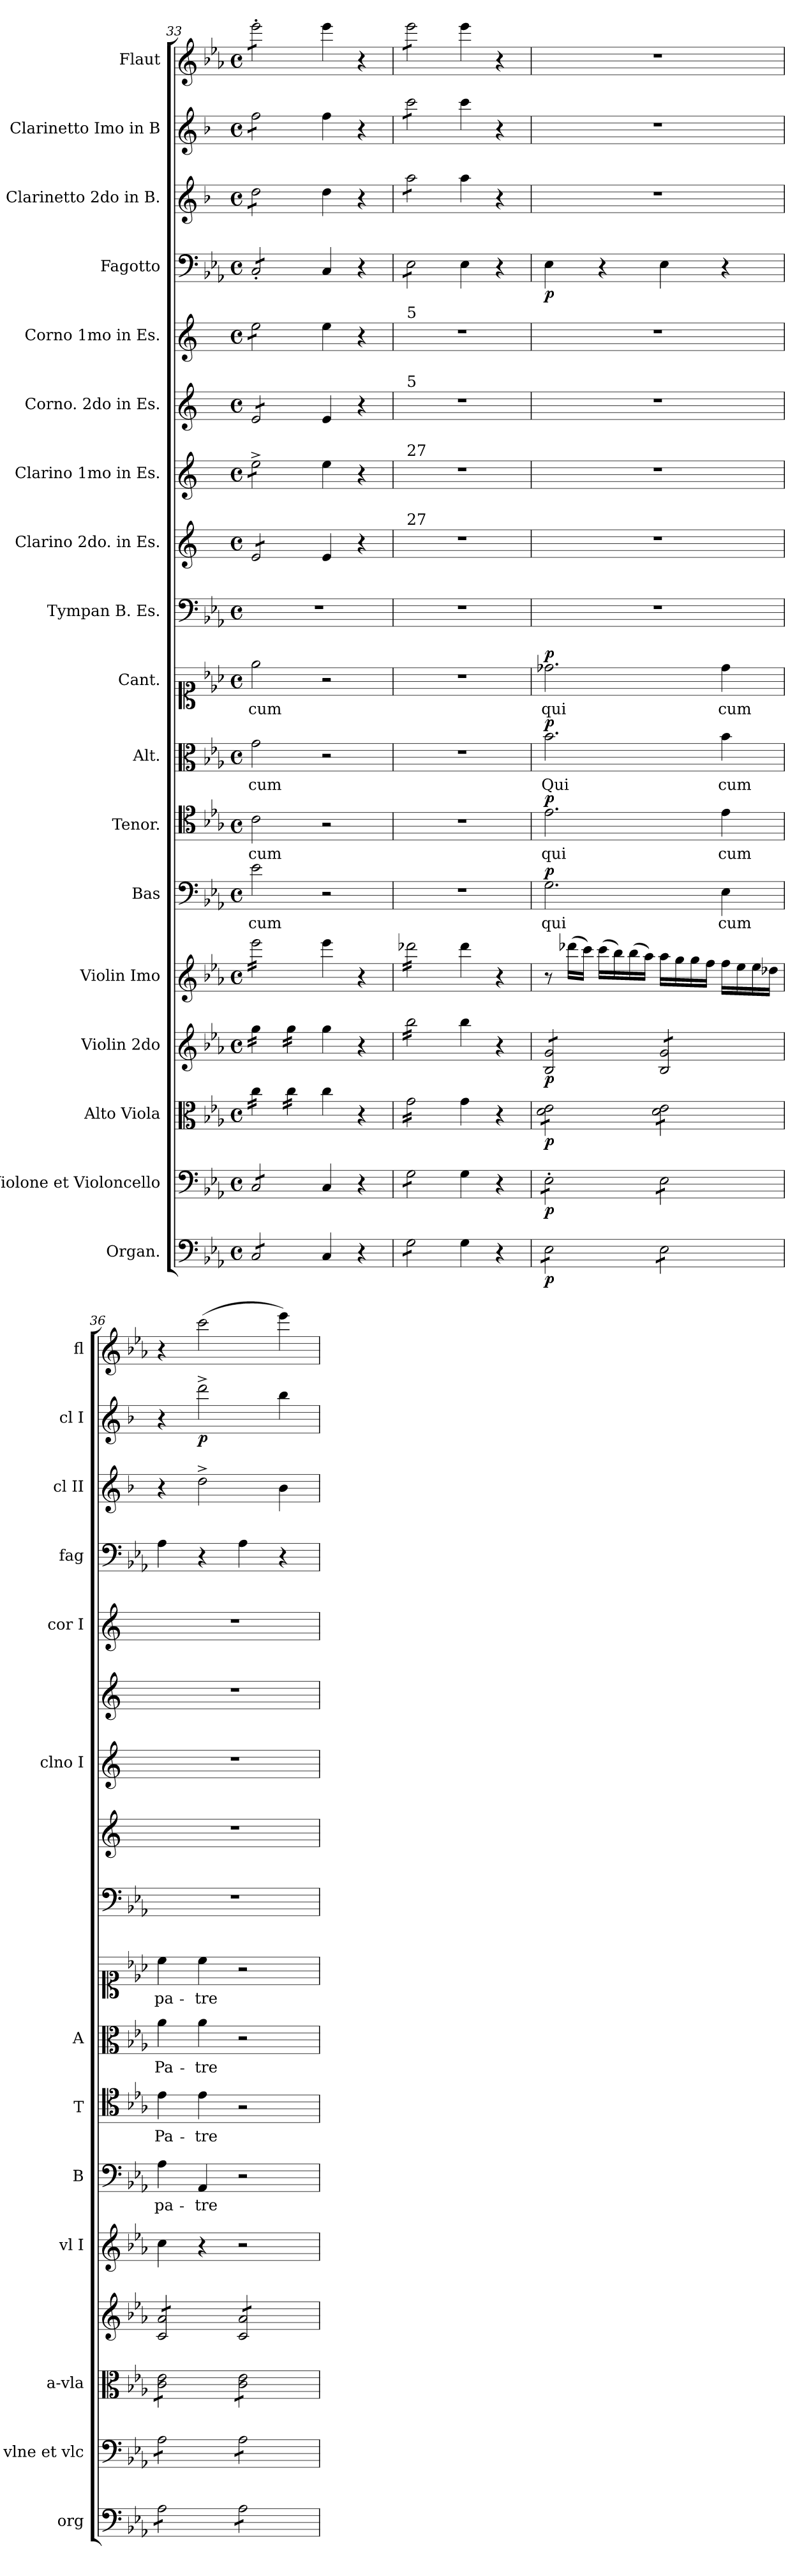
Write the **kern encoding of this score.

**kern	**dynam	**kern	**dynam	**kern	**dynam	**kern	**dynam	**kern	**kern	**text	**dynam	**kern	**text	**dynam	**kern	**text	**dynam	**kern	**text	**dynam	**kern	**kern	**kern	**kern	**kern	**kern	**dynam	**kern	**kern	**dynam	**kern
*part18	*part18	*part17	*part17	*part16	*part16	*part15	*part15	*part14	*part13	*part13	*part13	*part12	*part12	*part12	*part11	*part11	*part11	*part10	*part10	*part10	*part9	*part8	*part7	*part6	*part5	*part4	*part4	*part3	*part2	*part2	*part1
*staff18	*staff18	*staff17	*staff17	*staff16	*staff16	*staff15	*staff15	*staff14	*staff13	*staff13	*staff13	*staff12	*staff12	*staff12	*staff11	*staff11	*staff11	*staff10	*staff10	*staff10	*staff9	*staff8	*staff7	*staff6	*staff5	*staff4	*staff4	*staff3	*staff2	*staff2	*staff1
*I"Organ.	*	*I"Violone et Violoncello	*	*I"Alto Viola	*	*I"Violin 2do	*	*I"Violin Imo	*I"Bas	*	*	*I"Tenor.	*	*	*I"Alt.	*	*	*I"Cant.	*	*	*I"Tympan B. Es.	*I"Clarino 2do. in Es.	*I"Clarino 1mo in Es.	*I"Corno. 2do in Es.	*I"Corno 1mo in Es.	*I"Fagotto	*	*I"Clarinetto 2do in B.	*I"Clarinetto Imo in B	*	*I"Flaut
*I'org	*	*I'vlne et vlc	*	*I'a-vla	*	*	*	*I'vl I	*I'B	*	*	*I'T	*	*	*I'A	*	*	*	*	*	*	*	*I'clno I	*	*I'cor I	*I'fag	*	*I'cl II	*I'cl I	*	*I'fl
*clefF4	*	*clefF4	*	*clefC3	*	*clefG2	*	*clefG2	*clefF4	*	*	*clefC4	*	*	*clefC3	*	*	*clefC1	*	*	*clefF4	*clefG2	*clefG2	*clefG2	*clefG2	*clefF4	*	*clefG2	*clefG2	*	*clefG2
*	*	*	*	*	*	*	*	*	*	*	*	*	*	*	*	*	*	*	*	*	*	*ITrd-2c-3	*ITrd-2c-3	*ITrd5c9	*ITrd5c9	*	*	*ITrd1c2	*ITrd1c2	*	*
*k[b-e-a-]	*	*k[b-e-a-]	*	*k[b-e-a-]	*	*k[b-e-a-]	*	*k[b-e-a-]	*k[b-e-a-]	*	*	*k[b-e-a-]	*	*	*k[b-e-a-]	*	*	*k[b-e-a-]	*	*	*k[b-e-a-]	*k[b-e-a-]	*k[b-e-a-]	*k[b-e-a-]	*k[b-e-a-]	*k[b-e-a-]	*	*k[b-e-a-]	*k[b-e-a-]	*	*k[b-e-a-]
*E-:	*	*E-:	*	*E-:	*	*E-:	*	*E-:	*E-:	*	*	*E-:	*	*	*E-:	*	*	*E-:	*	*	*E-:	*E-:	*E-:	*E-:	*E-:	*E-:	*	*E-:	*E-:	*	*E-:
*M4/4	*	*M4/4	*	*M4/4	*	*M4/4	*	*M4/4	*M4/4	*	*	*M4/4	*	*	*M4/4	*	*	*M4/4	*	*	*M4/4	*M4/4	*M4/4	*M4/4	*M4/4	*M4/4	*	*M4/4	*M4/4	*	*M4/4
*met(c)	*	*met(c)	*	*met(c)	*	*met(c)	*	*met(c)	*met(c)	*	*	*met(c)	*	*	*met(c)	*	*	*met(c)	*	*	*met(c)	*met(c)	*met(c)	*met(c)	*met(c)	*met(c)	*	*met(c)	*met(c)	*	*met(c)
=33	=33	=33	=33	=33	=33	=33	=33	=33	=33	=33	=33	=33	=33	=33	=33	=33	=33	=33	=33	=33	=33	=33	=33	=33	=33	=33	=33	=33	=33	=33	=33
!	!	!	!	!	!	!	!	!	!	!	!	!	!	!	!	!	!	!	!	!	!	!	!	!	!	!LO:TX:a:color=crimson:t=⚠	!	!	!	!	!
!	!	!	!	!	!	!	!	!	!	!	!	!	!	!	!	!LO:LY:i	!	!	!	!	!	!	!	!	!	!	!	!	!	!	!
*tremolo	*	*	*	*	*	*	*	*	*	*	*	*	*	*	*	*	*	*	*	*	*	*	*	*	*	*	*	*	*	*	*
*	*	*tremolo	*	*	*	*	*	*	*	*	*	*	*	*	*	*	*	*	*	*	*	*	*	*	*	*	*	*	*	*	*
*	*	*	*	*tremolo	*	*	*	*	*	*	*	*	*	*	*	*	*	*	*	*	*	*	*	*	*	*	*	*	*	*	*
*	*	*	*	*	*	*tremolo	*	*	*	*	*	*	*	*	*	*	*	*	*	*	*	*	*	*	*	*	*	*	*	*	*
*	*	*	*	*	*	*	*	*tremolo	*	*	*	*	*	*	*	*	*	*	*	*	*	*	*	*	*	*	*	*	*	*	*
*	*	*	*	*	*	*	*	*	*	*	*	*	*	*	*	*	*	*	*	*	*	*tremolo	*	*	*	*	*	*	*	*	*
*	*	*	*	*	*	*	*	*	*	*	*	*	*	*	*	*	*	*	*	*	*	*	*tremolo	*	*	*	*	*	*	*	*
*	*	*	*	*	*	*	*	*	*	*	*	*	*	*	*	*	*	*	*	*	*	*	*	*tremolo	*	*	*	*	*	*	*
*	*	*	*	*	*	*	*	*	*	*	*	*	*	*	*	*	*	*	*	*	*	*	*	*	*tremolo	*	*	*	*	*	*
*	*	*	*	*	*	*	*	*	*	*	*	*	*	*	*	*	*	*	*	*	*	*	*	*	*	*tremolo	*	*	*	*	*
*	*	*	*	*	*	*	*	*	*	*	*	*	*	*	*	*	*	*	*	*	*	*	*	*	*	*	*	*tremolo	*	*	*
*	*	*	*	*	*	*	*	*	*	*	*	*	*	*	*	*	*	*	*	*	*	*	*	*	*	*	*	*	*tremolo	*	*
*	*	*	*	*	*	*	*	*	*	*	*	*	*	*	*	*	*	*	*	*	*	*	*	*	*	*	*	*	*	*	*tremolo
8C/L	.	8C/L	.	16cc\LL	.	16gg\LL	.	16eee-\LL	2e-\	cum	.	2c\	cum	.	2g\	cum	.	2ee-\	cum	.	1r	8g/L	8gg^\L	8G/L	8g\L	8C'/L	.	8cc\L	8ee-\L	.	8eee-'\L
.	.	.	.	16cc\	.	16gg\	.	16eee-\	.	.	.	.	.	.	.	.	.	.	.	.	.	.	.	.	.	.	.	.	.	.	.
8C/	.	8C/	.	16cc\	.	16gg\	.	16eee-\	.	.	.	.	.	.	.	.	.	.	.	.	.	8g/	8gg^\	8G/	8g\	8C'/	.	8cc\	8ee-\	.	8eee-'\
.	.	.	.	16cc\JJ	.	16gg\JJ	.	16eee-\	.	.	.	.	.	.	.	.	.	.	.	.	.	.	.	.	.	.	.	.	.	.	.
8C/	.	8C/	.	16cc\LL	.	16gg\LL	.	16eee-\	.	.	.	.	.	.	.	.	.	.	.	.	.	8g/	8gg^\	8G/	8g\	8C'/	.	8cc\	8ee-\	.	8eee-'\
.	.	.	.	16cc\	.	16gg\	.	16eee-\	.	.	.	.	.	.	.	.	.	.	.	.	.	.	.	.	.	.	.	.	.	.	.
8C/J	.	8C/J	.	16cc\	.	16gg\	.	16eee-\	.	.	.	.	.	.	.	.	.	.	.	.	.	8g/J	8gg^\J	8G/J	8g\J	8C'/J	.	8cc\J	8ee-\J	.	8eee-'\J
*	*	*	*	*	*	*	*	*	*	*	*	*	*	*	*	*	*	*	*	*	*	*	*	*	*	*	*	*	*	*	*Xtremolo
*	*	*	*	*	*	*	*	*	*	*	*	*	*	*	*	*	*	*	*	*	*	*	*	*	*	*	*	*	*Xtremolo	*	*
*	*	*	*	*	*	*	*	*	*	*	*	*	*	*	*	*	*	*	*	*	*	*	*	*	*	*	*	*Xtremolo	*	*	*
*	*	*	*	*	*	*	*	*	*	*	*	*	*	*	*	*	*	*	*	*	*	*	*	*	*	*Xtremolo	*	*	*	*	*
*	*	*	*	*	*	*	*	*	*	*	*	*	*	*	*	*	*	*	*	*	*	*	*	*	*Xtremolo	*	*	*	*	*	*
*	*	*	*	*	*	*	*	*	*	*	*	*	*	*	*	*	*	*	*	*	*	*	*	*Xtremolo	*	*	*	*	*	*	*
*	*	*	*	*	*	*	*	*	*	*	*	*	*	*	*	*	*	*	*	*	*	*	*Xtremolo	*	*	*	*	*	*	*	*
*	*	*	*	*	*	*	*	*	*	*	*	*	*	*	*	*	*	*	*	*	*	*Xtremolo	*	*	*	*	*	*	*	*	*
*	*	*Xtremolo	*	*	*	*	*	*	*	*	*	*	*	*	*	*	*	*	*	*	*	*	*	*	*	*	*	*	*	*	*
*Xtremolo	*	*	*	*	*	*	*	*	*	*	*	*	*	*	*	*	*	*	*	*	*	*	*	*	*	*	*	*	*	*	*
.	.	.	.	16cc\JJ	.	16gg\JJ	.	16eee-\JJ	.	.	.	.	.	.	.	.	.	.	.	.	.	.	.	.	.	.	.	.	.	.	.
*	*	*	*	*	*	*	*	*Xtremolo	*	*	*	*	*	*	*	*	*	*	*	*	*	*	*	*	*	*	*	*	*	*	*
*	*	*	*	*	*	*Xtremolo	*	*	*	*	*	*	*	*	*	*	*	*	*	*	*	*	*	*	*	*	*	*	*	*	*
*	*	*	*	*Xtremolo	*	*	*	*	*	*	*	*	*	*	*	*	*	*	*	*	*	*	*	*	*	*	*	*	*	*	*
4C/	.	4C/	.	4cc\	.	4gg\	.	4eee-\	2r	.	.	2r	.	.	2r	.	.	2r	.	.	.	4g/	4gg\	4G/	4g\	4C/	.	4cc\	4ee-\	.	4eee-\
4r	.	4r	.	4r	.	4r	.	4r	.	.	.	.	.	.	.	.	.	.	.	.	.	4r	4r	4r	4r	4r	.	4r	4r	.	4r
=34	=34	=34	=34	=34	=34	=34	=34	=34	=34	=34	=34	=34	=34	=34	=34	=34	=34	=34	=34	=34	=34	=34	=34	=34	=34	=34	=34	=34	=34	=34	=34
!	!	!	!	!	!	!	!	!	!	!	!	!	!	!	!	!	!	!	!	!	!	!	!	!	!LO:TX:a:t=5	!	!	!	!	!	!
!	!	!	!	!	!	!	!	!	!	!	!	!	!	!	!	!	!	!	!	!	!	!	!	!LO:TX:a:t=5	!	!	!	!	!	!	!
!	!	!	!	!	!	!	!	!	!	!	!	!	!	!	!	!	!	!	!	!	!	!	!LO:TX:a:t=27	!	!	!	!	!	!	!	!
!	!	!	!	!	!	!	!	!	!	!	!	!	!	!	!	!	!	!	!	!	!	!LO:TX:a:t=27	!	!	!	!	!	!	!	!	!
*tremolo	*	*	*	*	*	*	*	*	*	*	*	*	*	*	*	*	*	*	*	*	*	*	*	*	*	*	*	*	*	*	*
*	*	*tremolo	*	*	*	*	*	*	*	*	*	*	*	*	*	*	*	*	*	*	*	*	*	*	*	*	*	*	*	*	*
*	*	*	*	*tremolo	*	*	*	*	*	*	*	*	*	*	*	*	*	*	*	*	*	*	*	*	*	*	*	*	*	*	*
*	*	*	*	*	*	*tremolo	*	*	*	*	*	*	*	*	*	*	*	*	*	*	*	*	*	*	*	*	*	*	*	*	*
*	*	*	*	*	*	*	*	*tremolo	*	*	*	*	*	*	*	*	*	*	*	*	*	*	*	*	*	*	*	*	*	*	*
*	*	*	*	*	*	*	*	*	*	*	*	*	*	*	*	*	*	*	*	*	*	*	*	*	*	*tremolo	*	*	*	*	*
*	*	*	*	*	*	*	*	*	*	*	*	*	*	*	*	*	*	*	*	*	*	*	*	*	*	*	*	*tremolo	*	*	*
*	*	*	*	*	*	*	*	*	*	*	*	*	*	*	*	*	*	*	*	*	*	*	*	*	*	*	*	*	*tremolo	*	*
*	*	*	*	*	*	*	*	*	*	*	*	*	*	*	*	*	*	*	*	*	*	*	*	*	*	*	*	*	*	*	*tremolo
8G\L	.	8G\L	.	16g\LL	.	16bb-\LL	.	16ddd-X\LL	1r	.	.	1r	.	.	1r	.	.	1r	.	.	1r	1r	1r	1r	1r	8E-\L	.	8gg\L	8bb-\L	.	8eee-\L
.	.	.	.	16g\	.	16bb-\	.	16ddd-X\	.	.	.	.	.	.	.	.	.	.	.	.	.	.	.	.	.	.	.	.	.	.	.
8G\	.	8G\	.	16g\	.	16bb-\	.	16ddd-X\	.	.	.	.	.	.	.	.	.	.	.	.	.	.	.	.	.	8E-\	.	8gg\	8bb-\	.	8eee-\
.	.	.	.	16g\	.	16bb-\	.	16ddd-X\	.	.	.	.	.	.	.	.	.	.	.	.	.	.	.	.	.	.	.	.	.	.	.
8G\	.	8G\	.	16g\	.	16bb-\	.	16ddd-X\	.	.	.	.	.	.	.	.	.	.	.	.	.	.	.	.	.	8E-\	.	8gg\	8bb-\	.	8eee-\
.	.	.	.	16g\	.	16bb-\	.	16ddd-X\	.	.	.	.	.	.	.	.	.	.	.	.	.	.	.	.	.	.	.	.	.	.	.
8G\J	.	8G\J	.	16g\	.	16bb-\	.	16ddd-X\	.	.	.	.	.	.	.	.	.	.	.	.	.	.	.	.	.	8E-\J	.	8gg\J	8bb-\J	.	8eee-\J
*	*	*	*	*	*	*	*	*	*	*	*	*	*	*	*	*	*	*	*	*	*	*	*	*	*	*	*	*	*	*	*Xtremolo
*	*	*	*	*	*	*	*	*	*	*	*	*	*	*	*	*	*	*	*	*	*	*	*	*	*	*	*	*	*Xtremolo	*	*
*	*	*	*	*	*	*	*	*	*	*	*	*	*	*	*	*	*	*	*	*	*	*	*	*	*	*	*	*Xtremolo	*	*	*
*	*	*	*	*	*	*	*	*	*	*	*	*	*	*	*	*	*	*	*	*	*	*	*	*	*	*Xtremolo	*	*	*	*	*
*	*	*Xtremolo	*	*	*	*	*	*	*	*	*	*	*	*	*	*	*	*	*	*	*	*	*	*	*	*	*	*	*	*	*
*Xtremolo	*	*	*	*	*	*	*	*	*	*	*	*	*	*	*	*	*	*	*	*	*	*	*	*	*	*	*	*	*	*	*
.	.	.	.	16g\JJ	.	16bb-\JJ	.	16ddd-X\JJ	.	.	.	.	.	.	.	.	.	.	.	.	.	.	.	.	.	.	.	.	.	.	.
*	*	*	*	*	*	*	*	*Xtremolo	*	*	*	*	*	*	*	*	*	*	*	*	*	*	*	*	*	*	*	*	*	*	*
*	*	*	*	*	*	*Xtremolo	*	*	*	*	*	*	*	*	*	*	*	*	*	*	*	*	*	*	*	*	*	*	*	*	*
*	*	*	*	*Xtremolo	*	*	*	*	*	*	*	*	*	*	*	*	*	*	*	*	*	*	*	*	*	*	*	*	*	*	*
4G\	.	4G\	.	4g\	.	4bb-\	.	4ddd-\	.	.	.	.	.	.	.	.	.	.	.	.	.	.	.	.	.	4E-\	.	4gg\	4bb-\	.	4eee-\
4r	.	4r	.	4r	.	4r	.	4r	.	.	.	.	.	.	.	.	.	.	.	.	.	.	.	.	.	4r	.	4r	4r	.	4r
=35	=35	=35	=35	=35	=35	=35	=35	=35	=35	=35	=35	=35	=35	=35	=35	=35	=35	=35	=35	=35	=35	=35	=35	=35	=35	=35	=35	=35	=35	=35	=35
!	!LO:DY:b	!	!LO:DY:b	!	!LO:DY:b	!	!LO:DY:b	!	!	!	!LO:DY:b	!	!	!LO:DY:b	!	!LO:LY:i	!LO:DY:b	!	!	!LO:DY:b	!	!	!	!	!	!	!	!	!	!	!
*	*	*	*	*	*	*	*	*	*	*	*	*	*	*	*	*	*	*^	*	*	*	*	*	*	*	*	*	*	*	*	*
*tremolo	*	*	*	*	*	*	*	*	*	*	*	*	*	*	*	*	*	*	*	*	*	*	*	*	*	*	*	*	*	*	*	*
*	*	*tremolo	*	*	*	*	*	*	*	*	*	*	*	*	*	*	*	*	*	*	*	*	*	*	*	*	*	*	*	*	*	*
*	*	*	*	*tremolo	*	*	*	*	*	*	*	*	*	*	*	*	*	*	*	*	*	*	*	*	*	*	*	*	*	*	*	*
*	*	*	*	*	*	*tremolo	*	*	*	*	*	*	*	*	*	*	*	*	*	*	*	*	*	*	*	*	*	*	*	*	*	*
8E-\L	p	8E-'\L	p	8d\ 8e-\L	p	8B-/ 8g/L	p	8r	2.G\	qui	p	2.e-\	qui	p	2.b-\	Qui	p	2.dd-X\	8ryy	qui	p	1r	1r	1r	1r	1r	4E-\	p	1r	1r	.	1r
!	!	!	!	!	!	!	!	!	!	!	!	!	!	!	!	!	!	!	!	!	!LO:DY:a	!	!	!	!	!	!	!	!	!	!	!
8E-\	.	8E-'\	.	8d\ 8e-\	.	8B-/ 8g/	.	(16ddd-X\LL	.	.	.	.	.	.	.	.	.	.	2..ryy	.	fo	.	.	.	.	.	.	.	.	.	.	.
.	.	.	.	.	.	.	.	16ccc\JJ)	.	.	.	.	.	.	.	.	.	.	.	.	.	.	.	.	.	.	.	.	.	.	.	.
8E-\	.	8E-'\	.	8d\ 8e-\	.	8B-/ 8g/	.	(16ccc\LL	.	.	.	.	.	.	.	.	.	.	.	.	.	.	.	.	.	.	4r	.	.	.	.	.
.	.	.	.	.	.	.	.	16bb-\)	.	.	.	.	.	.	.	.	.	.	.	.	.	.	.	.	.	.	.	.	.	.	.	.
8E-\J	.	8E-'\J	.	8d\ 8e-\J	.	8B-/ 8g/J	.	(16bb-\	.	.	.	.	.	.	.	.	.	.	.	.	.	.	.	.	.	.	.	.	.	.	.	.
.	.	.	.	.	.	.	.	16aa-\JJ)	.	.	.	.	.	.	.	.	.	.	.	.	.	.	.	.	.	.	.	.	.	.	.	.
8E-\L	.	8E-\L	.	8d\ 8e-\L	.	8B-/ 8g/L	.	16aa-\LL	.	.	.	.	.	.	.	.	.	.	.	.	.	.	.	.	.	.	4E-\	.	.	.	.	.
.	.	.	.	.	.	.	.	16gg\	.	.	.	.	.	.	.	.	.	.	.	.	.	.	.	.	.	.	.	.	.	.	.	.
8E-\	.	8E-\	.	8d\ 8e-\	.	8B-/ 8g/	.	16gg\	.	.	.	.	.	.	.	.	.	.	.	.	.	.	.	.	.	.	.	.	.	.	.	.
.	.	.	.	.	.	.	.	16ff\JJ	.	.	.	.	.	.	.	.	.	.	.	.	.	.	.	.	.	.	.	.	.	.	.	.
!	!	!	!	!	!	!	!	!	!	!	!	!	!	!	!	!LO:LY:i	!	!	!	!	!	!	!	!	!	!	!	!	!	!	!	!
8E-\	.	8E-\	.	8d\ 8e-\	.	8B-/ 8g/	.	16ff\LL	4E-\	cum	.	4e-\	cum	.	4b-\	cum	.	4dd-\	.	cum	.	.	.	.	.	.	4r	.	.	.	.	.
.	.	.	.	.	.	.	.	16ee-\	.	.	.	.	.	.	.	.	.	.	.	.	.	.	.	.	.	.	.	.	.	.	.	.
8E-\J	.	8E-\J	.	8d\ 8e-\J	.	8B-/ 8g/J	.	16ee-\	.	.	.	.	.	.	.	.	.	.	.	.	.	.	.	.	.	.	.	.	.	.	.	.
.	.	.	.	.	.	.	.	16dd-X\JJ	.	.	.	.	.	.	.	.	.	.	.	.	.	.	.	.	.	.	.	.	.	.	.	.
*	*	*	*	*	*	*	*	*	*	*	*	*	*	*	*	*	*	*v	*v	*	*	*	*	*	*	*	*	*	*	*	*	*
=36	=36	=36	=36	=36	=36	=36	=36	=36	=36	=36	=36	=36	=36	=36	=36	=36	=36	=36	=36	=36	=36	=36	=36	=36	=36	=36	=36	=36	=36	=36	=36
8A-\L	.	8A-\L	.	8c\ 8e-\L	.	8c/ 8a-/L	.	4cc\	4A-\	pa-	.	4e-\	Pa-	.	4a-\	Pa-	.	4cc\	pa-	.	1r	1r	1r	1r	1r	4A-\	.	4r	4r	.	4r
8A-\	.	8A-\	.	8c\ 8e-\	.	8c/ 8a-/	.	.	.	.	.	.	.	.	.	.	.	.	.	.	.	.	.	.	.	.	.	.	.	.	.
8A-\	.	8A-\	.	8c\ 8e-\	.	8c/ 8a-/	.	4r	4AA-/	-tre	.	4e-\	-tre	.	4a-\	-tre	.	4cc\	-tre	.	.	.	.	.	.	4r	.	2cc^\	2ccc^\	p	(2ccc\
8A-\J	.	8A-\J	.	8c\ 8e-\J	.	8c/ 8a-/J	.	.	.	.	.	.	.	.	.	.	.	.	.	.	.	.	.	.	.	.	.	.	.	.	.
8A-\L	.	8A-\L	.	8c\ 8e-\L	.	8c/ 8a-/L	.	2r	2r	.	.	2r	.	.	2r	.	.	2r	.	.	.	.	.	.	.	4A-\	.	.	.	.	.
8A-\	.	8A-\	.	8c\ 8e-\	.	8c/ 8a-/	.	.	.	.	.	.	.	.	.	.	.	.	.	.	.	.	.	.	.	.	.	.	.	.	.
8A-\	.	8A-\	.	8c\ 8e-\	.	8c/ 8a-/	.	.	.	.	.	.	.	.	.	.	.	.	.	.	.	.	.	.	.	4r	.	4a-\	4aa-\	.	4eee-\)
8A-\J	.	8A-\J	.	8c\ 8e-\J	.	8c/ 8a-/J	.	.	.	.	.	.	.	.	.	.	.	.	.	.	.	.	.	.	.	.	.	.	.	.	.
*	*	*	*	*	*	*Xtremolo	*	*	*	*	*	*	*	*	*	*	*	*	*	*	*	*	*	*	*	*	*	*	*	*	*
*	*	*	*	*Xtremolo	*	*	*	*	*	*	*	*	*	*	*	*	*	*	*	*	*	*	*	*	*	*	*	*	*	*	*
*	*	*Xtremolo	*	*	*	*	*	*	*	*	*	*	*	*	*	*	*	*	*	*	*	*	*	*	*	*	*	*	*	*	*
*Xtremolo	*	*	*	*	*	*	*	*	*	*	*	*	*	*	*	*	*	*	*	*	*	*	*	*	*	*	*	*	*	*	*
=	=	=	=	=	=	=	=	=	=	=	=	=	=	=	=	=	=	=	=	=	=	=	=	=	=	=	=	=	=	=	=
*-	*-	*-	*-	*-	*-	*-	*-	*-	*-	*-	*-	*-	*-	*-	*-	*-	*-	*-	*-	*-	*-	*-	*-	*-	*-	*-	*-	*-	*-	*-	*-
